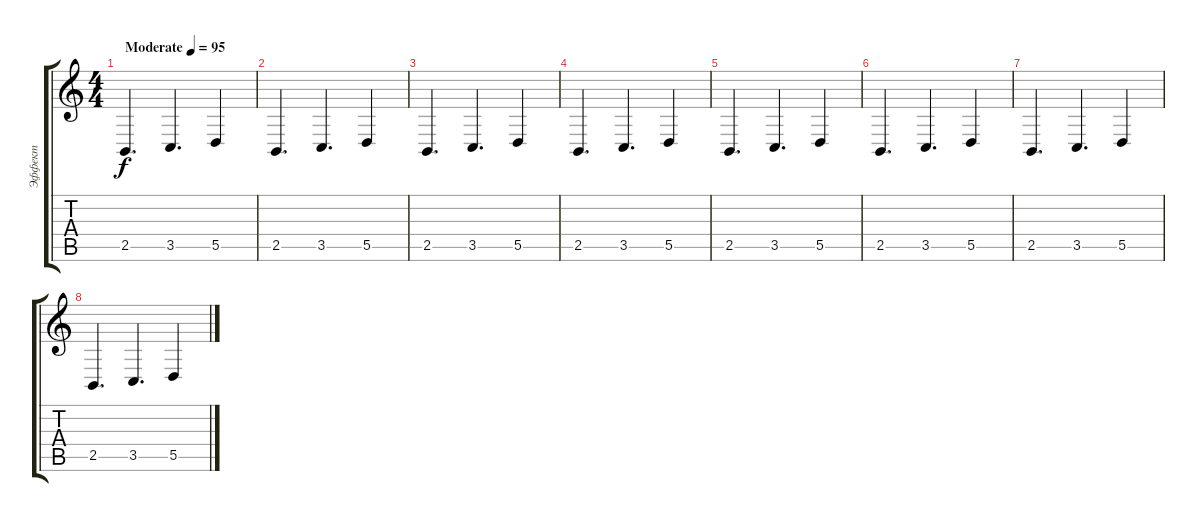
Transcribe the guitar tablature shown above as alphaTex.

\track ("Эффект" "Эффект") {instrument synthstrings1}
\staff {score tabs}
\tuning (E4 B3 G3 D3 A2 E2) {hide}
\ts (4 4)
\tempo (95 "Moderate")
\clef g2
\ks c
2.5.4{d dy f instrument synthstrings1} 3.5.4{d} 5.5.4 |
2.5.4{d} 3.5.4{d} 5.5.4 |
2.5.4{d} 3.5.4{d} 5.5.4 |
2.5.4{d} 3.5.4{d} 5.5.4 |
2.5.4{d} 3.5.4{d} 5.5.4 |
2.5.4{d} 3.5.4{d} 5.5.4 |
2.5.4{d} 3.5.4{d} 5.5.4 |
2.5.4{d} 3.5.4{d} 5.5.4
